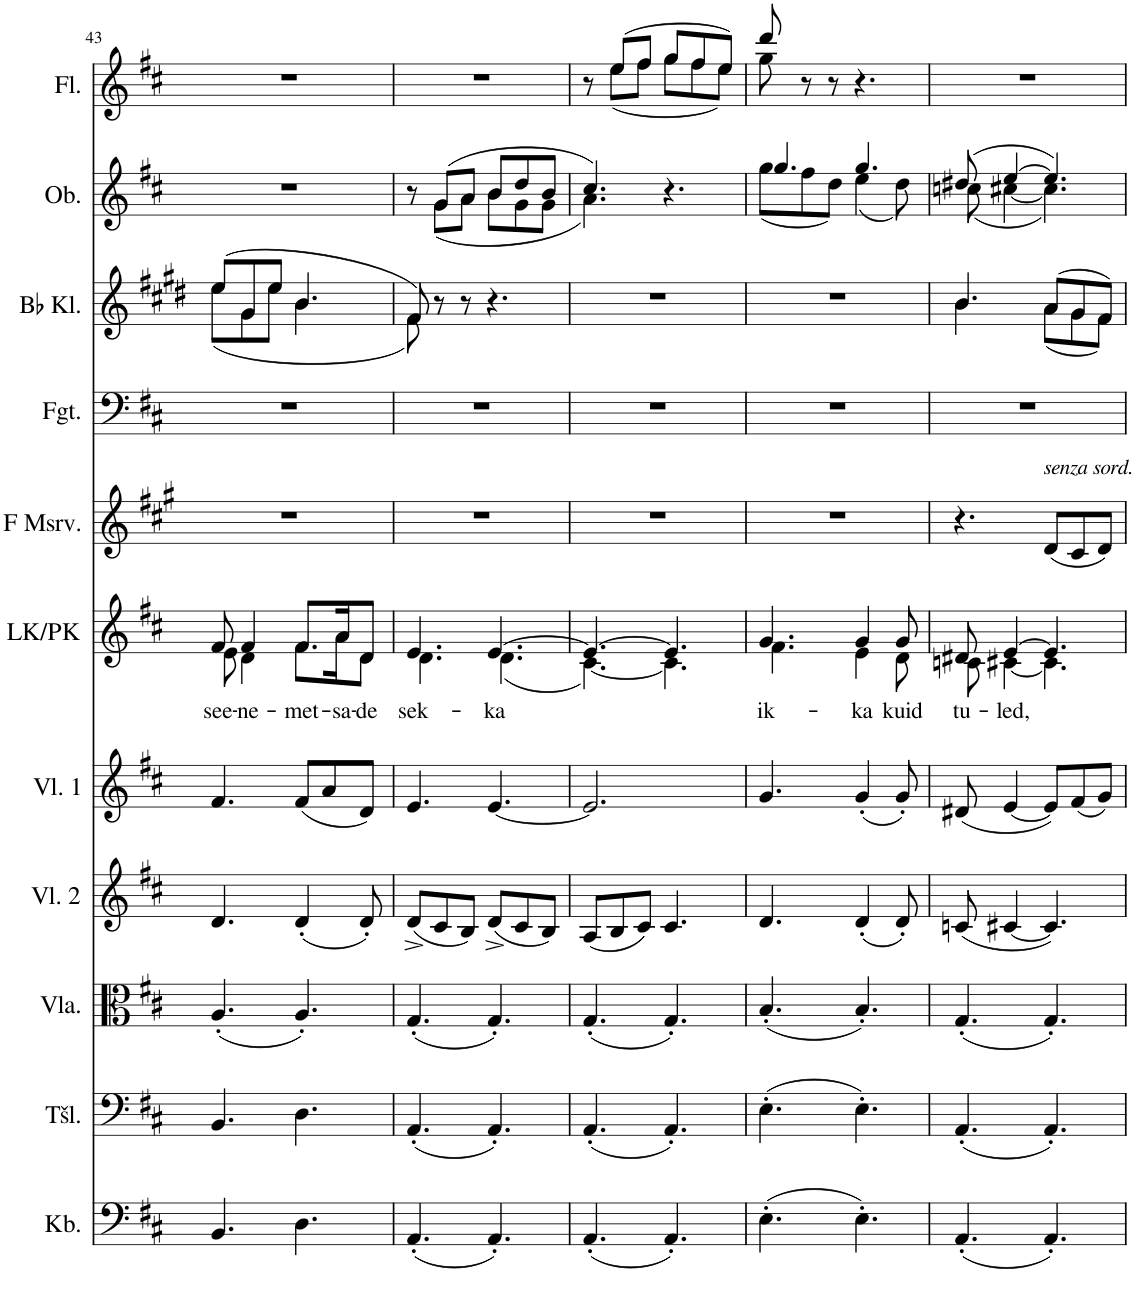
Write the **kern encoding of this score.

**kern	**kern	**kern	**kern	**kern	**kern	**text	**kern	**kern	**kern	**kern	**kern
*part11	*part10	*part9	*part8	*part7	*part6	*part6	*part5	*part4	*part3	*part2	*part1
*staff11	*staff10	*staff9	*staff8	*staff7	*staff6	*staff6	*staff5	*staff4	*staff3	*staff2	*staff1
*I"Kontrabass	*I"Tšello	*I"Vioola	*I"Viiul 2	*I"Viiul 1	*I"Laste- ja poistekoor	*	*I"Metsasarv F	*I"Fagott	*I"Bb klarnet	*I"Oboe	*I"Flööt
*I'Kb.	*I'Tšl.	*I'Vla.	*I'Vl. 2	*I'Vl. 1	*	*	*	*I'Fgt.	*I'Bb Kl.	*I'Ob.	*I'Fl.
!!LO:PB:g=z
*clefF4	*clefF4	*clefC3	*clefG2	*clefG2	*clefG2	*	*clefG2	*clefF4	*clefG2	*clefG2	*clefG2
*Trd7c12	*	*	*	*	*	*	*Trd4c7	*	*Trd1c2	*	*
*k[f#c#]	*k[f#c#]	*k[f#c#]	*k[f#c#]	*k[f#c#]	*k[f#c#]	*	*k[f#c#g#]	*k[f#c#]	*k[f#c#g#d#]	*k[f#c#]	*k[f#c#]
*M6/8	*M6/8	*M6/8	*M6/8	*M6/8	*M6/8	*	*M6/8	*M6/8	*M6/8	*M6/8	*M6/8
=43	=43	=43	=43	=43	=43	=43	=43	=43	=43	=43	=43
!	!	!	!	!	!	!LO:LY:b	!	!	!	!	!
*	*	*	*	*	*^	*	*	*	*^	*	*
4.BB/	4.BB/	(4.A'/	4.d/	4.f#/	8f#/	8e\	see-	2.r	2.r	(8ee/L	(8ee\L	2.r	2.r
!	!	!	!	!	!	!	!LO:LY:b	!	!	!	!	!	!
.	.	.	.	.	4f#/	4d\	-ne-	.	.	8g#/	8g#\	.	.
.	.	.	.	.	.	.	.	.	.	8ee/J	8ee\J	.	.
!	!	!	!	!	!	!	!LO:LY:b	!	!	!	!	!	!
4.D\	4.D\	4.A'/)	(4d'/	(8f#/L	8.f#/L	8.f#\L	-met-	.	.	4.b/	4.b\	.	.
.	.	.	.	8a/	.	.	.	.	.	.	.	.	.
!	!	!	!	!	!	!	!LO:LY:b	!	!	!	!	!	!
.	.	.	.	.	16a/K	16a\K	-sa-	.	.	.	.	.	.
!	!	!	!	!	!	!	!LO:LY:b	!	!	!	!	!	!
.	.	.	8d'/)	8d/J)	8d/J	8d\J	-de	.	.	.	.	.	.
=44	=44	=44	=44	=44	=44	=44	=44	=44	=44	=44	=44	=44	=44
!	!	!	!	!	!	!	!LO:LY:b	!	!	!	!	!	!
*	*	*	*	*	*	*	*	*	*	*	*	*^	*
(4.AA'/	(4.AA'/	(4.G'/	(8d^/L	4.e/	4.e/	4.d\	sek-	2.r	2.r	8f#/)	8f#\)	8r	8ryy	2.r
.	.	.	8c#/	.	.	.	.	.	.	8r	8ryy	(8g/L	(8g\L	.
.	.	.	8B/J)	.	.	.	.	.	.	8r	8ryy	8a/J	8a\J	.
!	!	!	!	!	!	!	!LO:LY:b	!	!	!	!	!	!	!
4.AA'/)	4.AA'/)	4.G'/)	(8d^/L	[4.e/	[4.e/	(4.d\	-ka	.	.	4.r	4.ryy	8b/L	8b\L	.
.	.	.	8c#/	.	.	.	.	.	.	.	.	8dd/	8g\	.
.	.	.	8B/J)	.	.	.	.	.	.	.	.	8b/J	8g\J	.
*	*	*	*	*	*	*	*	*	*	*v	*v	*	*	*
=45	=45	=45	=45	=45	=45	=45	=45	=45	=45	=45	=45	=45	=45
*	*	*	*	*	*	*	*	*	*	*	*	*	*^
(4.AA'/	(4.AA'/	(4.G'/	(8A/L	2.e/]	4.e/_	[4.c#\)	.	2.r	2.r	2.r	4.cc#/)	4.a\)	8r	8ryy
.	.	.	8B/	.	.	.	.	.	.	.	.	.	(8ee/L	(8ee\L
.	.	.	8c#/J)	.	.	.	.	.	.	.	.	.	8ff#/J	8ff#\J
4.AA'/)	4.AA'/)	4.G'/)	4.c#/	.	4.e/]	4.c#\]	.	.	.	.	4.r	4.ryy	8gg/L	8gg\L
.	.	.	.	.	.	.	.	.	.	.	.	.	8ff#/	8ff#\
.	.	.	.	.	.	.	.	.	.	.	.	.	8ee/J)	8ee\J)
=46	=46	=46	=46	=46	=46	=46	=46	=46	=46	=46	=46	=46	=46	=46
!	!	!	!	!	!	!	!LO:LY:b	!	!	!	!	!	!	!
(4.E'\	(4.E'\	(4.B'/	4.d/	4.g/	4.g/	4.f#\	ik-	2.r	2.r	2.r	4.gg/	(8gg\L	8ddd/	8gg\
.	.	.	.	.	.	.	.	.	.	.	.	8ff#\	8r	8ryy
.	.	.	.	.	.	.	.	.	.	.	.	8dd\J)	8r	8ryy
!	!	!	!	!	!	!	!LO:LY:b	!	!	!	!	!	!	!
4.E'\)	4.E'\)	4.B'/)	(4d'/	(4g'/	4g/	4e\	-ka	.	.	.	4.gg/	(4ee\	4.r	4.ryy
!	!	!	!	!	!	!	!LO:LY:b	!	!	!	!	!	!	!
.	.	.	8d'/)	8g'/)	8g/	8d\	kuid	.	.	.	.	8dd\)	.	.
*	*	*	*	*	*	*	*	*	*	*	*	*	*v	*v
=47	=47	=47	=47	=47	=47	=47	=47	=47	=47	=47	=47	=47	=47
!	!	!	!	!	!	!	!LO:LY:b	!	!	!	!	!	!
*	*	*	*	*	*	*	*	*	*	*^	*	*	*
(4.AA'/	(4.AA'/	(4.G'/	(8cn/	(8d#X/	8d#X/	8cn\	tu-	4.r	2.r	4.b/	4.b\	(8dd#X/	(8ccn\	2.r
!	!	!	!	!	!	!	!LO:LY:b	!	!	!	!	!	!	!
.	.	.	[4c#X/	[4e/	[4e/	[4c#X\	-led,	.	.	.	.	[4ee/	[4cc#X\	.
!	!	!	!	!	!	!	!	!LO:TX:a:i:t=senza sord.	!	!	!	!	!	!
4.AA'/)	4.AA'/)	4.G'/)	4.c#/])	8e/L])	4.e/]	4.c#\]	.	(8d/L	.	(8a/L	(8a\L	4.ee/])	4.cc#\])	.
.	.	.	.	(8f#/	.	.	.	8c#/	.	8g#/	8g#\	.	.	.
.	.	.	.	8g/J)	.	.	.	8d/J)	.	8f#/J)	8f#\J)	.	.	.
*	*	*	*	*	*	*	*	*	*	*v	*v	*	*	*
*	*	*	*	*	*v	*v	*	*	*	*	*v	*v	*
=	=	=	=	=	=	=	=	=	=	=	=
*-	*-	*-	*-	*-	*-	*-	*-	*-	*-	*-	*-
